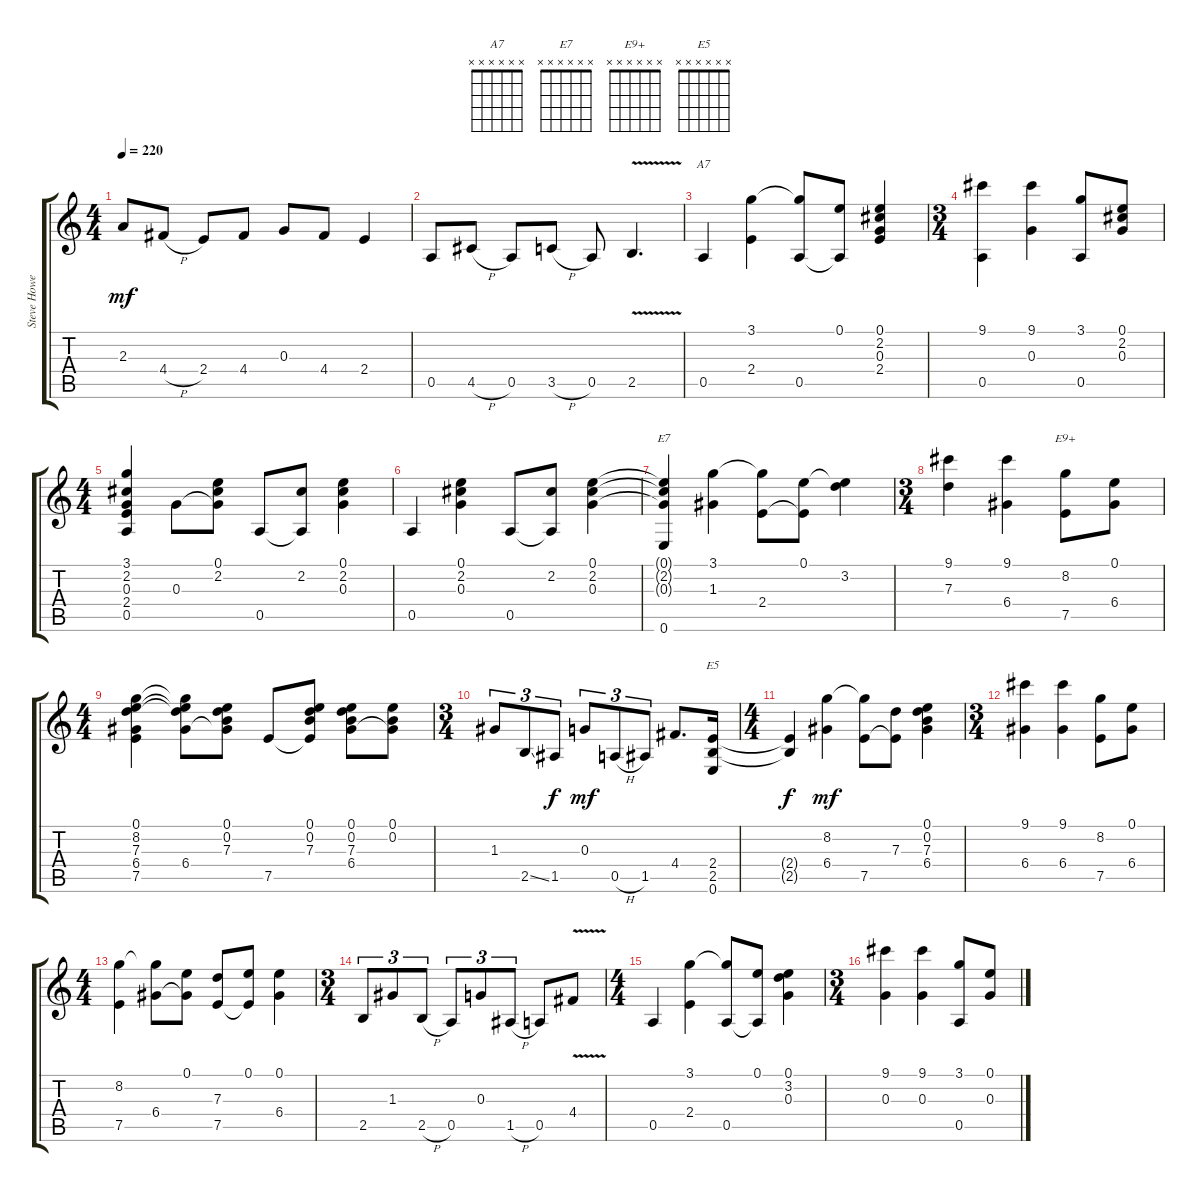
\track ("Steve Howe" "Steve Howe") {instrument acousticguitarsteel}
\staff {score tabs}
\tuning (E4 B3 G3 D3 A2 E2) {hide}
\chord ("A7" x x x x x x)
\chord ("E7" x x x x x x)
\chord ("E9+" x x x x x x)
\chord ("E5" x x x x x x)
\ts (4 4)
\tempo 220
\clef g2
\ks c
2.3.8{dy mf} 4.4{h}.8 2.4.8 4.4.8 0.3.8 4.4.8 2.4.4 |
0.5.8 4.5{h}.8 0.5.8 3.5{h}.8 0.5.8 2.5{v}.4{d} |
0.5.4{ch "A7"} (3.1 2.4).4 (3.1{t} 0.5).8 (0.1 0.5{t}).8 (0.1 2.2 0.3 2.4).4 |
\ts (3 4)
(9.1 0.5).4 (9.1 0.3).4 (3.1 0.5).8 (0.1 2.2 0.3).8 |
\ts (4 4)
(3.1 2.2 0.3 2.4 0.5).4 0.3.8 (0.1 2.2 0.3{t}).8 0.5.8 (2.2 0.5{t}).8 (0.1 2.2 0.3).4 |
0.5.4 (0.1 2.2 0.3).4 0.5.8 (2.2 0.5{t}).8 (0.1 2.2 0.3).4 |
(0.1{t} 2.2{t} 0.3{t} 0.6).4{ch "E7"} (3.1 1.3).4 (3.1{t} 2.4).8 (0.1 2.4{t}).8 (0.1{t} 3.2).4 |
\ts (3 4)
(9.1 7.3).4 (9.1 6.4).4 (8.2 7.5).8{ch "E9+"} (0.1 6.4).8 |
\ts (4 4)
(0.1 8.2 7.3 6.4 7.5).4 (0.1{t} 8.2{t} 7.3{t} 6.4).8 (0.1 0.2 7.3 6.4{t}).8 7.5.8 (0.1 0.2 7.3 7.5{t}).8 (0.1 0.2 7.3 6.4).8 (0.1 0.2 6.4{t}).8 |
\ts (3 4)
1.3.8{tu (3 2)} 2.5{ss}.8{tu (3 2)} 1.5.8{tu (3 2) dy f} 0.3.8{tu (3 2) dy mf} 0.5{h}.8{tu (3 2)} 1.5.8{tu (3 2)} 4.4.8{d} (2.4 2.5 0.6).16{ch "E5"} |
\ts (4 4)
(2.4{t} 2.5{t}).4{dy f} (8.2 6.4).4{dy mf} (8.2{t} 7.5).8 (7.3 7.5{t}).8 (0.1 0.2 7.3 6.4).4 |
\ts (3 4)
(9.1 6.4).4 (9.1 6.4).4 (8.2 7.5).8 (0.1 6.4).8 |
\ts (4 4)
(8.2 7.5).4 (8.2{t} 6.4).8 (0.1 6.4{t}).8 (7.3 7.5).8 (0.1 7.5{t}).8 (0.1 6.4).4 |
\ts (3 4)
2.5.8{tu (3 2)} 1.3.8{tu (3 2)} 2.5{h}.8{tu (3 2)} 0.5.8{tu (3 2)} 0.3.8{tu (3 2)} 1.5{h}.8{tu (3 2)} 0.5.8 4.4{v}.8 |
\ts (4 4)
0.5.4 (3.1 2.4).4 (3.1{t} 0.5).8 (0.1 0.5{t}).8 (0.1 3.2 0.3).4 |
\ts (3 4)
(9.1 0.3).4 (9.1 0.3).4 (3.1 0.5).8 (0.1 0.3).8
